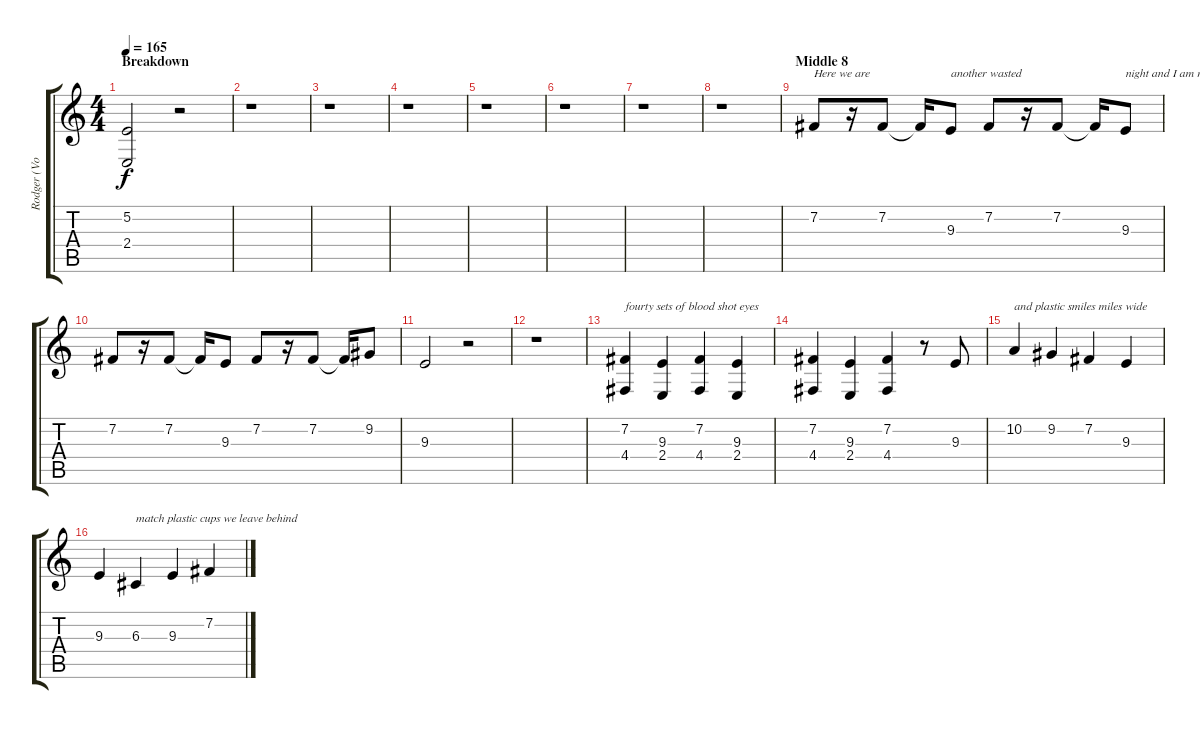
\track ("Rodger (Vocals and Harmonies)" "Rodger (Vo") {instrument clarinet}
\staff {score tabs}
\tuning (E4 B3 G3 D3 A2 E2) {hide}
\ts (4 4)
\section ("" "Breakdown")
\tempo 165
\clef g2
\ks c
(5.2 2.4).2{dy f} r.2 |
r.1 |
r.1 |
r.1 |
r.1 |
r.1 |
r.1 |
r.1 |
\section ("" "Middle 8")
7.2.8{txt "Here we are"} r.16 7.2.8 7.2{t}.16 9.3.8{txt "another wasted"} 7.2.8 r.16 7.2.8 7.2{t}.16 9.3.8{txt "night and I am right along the side"} |
7.2.8 r.16 7.2.8 7.2{t}.16 9.3.8 7.2.8 r.16 7.2.8 7.2{t}.16 9.2.8 |
9.3.2 r.2 |
r.1 |
(7.2 4.4).4{txt "fourty sets of blood shot eyes"} (9.3 2.4).4 (7.2 4.4).4 (9.3 2.4).4 |
(7.2 4.4).4 (9.3 2.4).4 (7.2 4.4).4 r.8 9.3.8 |
10.2.4{txt "and plastic smiles miles wide"} 9.2.4 7.2.4 9.3.4 |
9.3.4 6.3.4{txt "match plastic cups we leave behind"} 9.3.4 7.2.4
